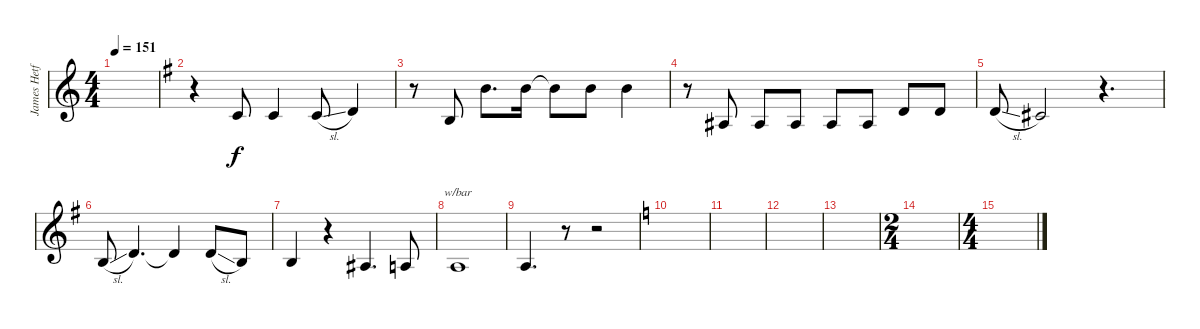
\track ("James Hetfield [V]" "James Hetf") {instrument violin}
\staff {score}
\tuning (E4 B3 G3 D3 A2 E2) {hide}
\ts (4 4)
\tempo 151
\clef g2
\ks c
|
\ks g
r.4 1.2.8 1.2.4 1.2{sl}.8 3.2.4 |
r.8 0.2.8 7.1.8{d} 7.1.16 7.1{t}.8 7.1.8 7.1.4 |
r.8 3.3.8 3.3.8 3.3.8 3.3.8 3.3.8 3.2.8 3.2.8 |
3.2{sl}.8 2.2.2 r.4{d} |
4.3{sl}.8 7.3.4{d} 7.3{t}.4 7.3{sl}.8 4.3.8 |
4.3.4 r.4 3.3.4{d} 2.3.8 |
2.3.1{tbe (custom default 0 0 10 0 56 -6 60 -6)} |
2.3{t}.4{d} r.8 r.2 |
\ks c
|
|
|
|
\ts (2 4)
|
\ts (4 4)
